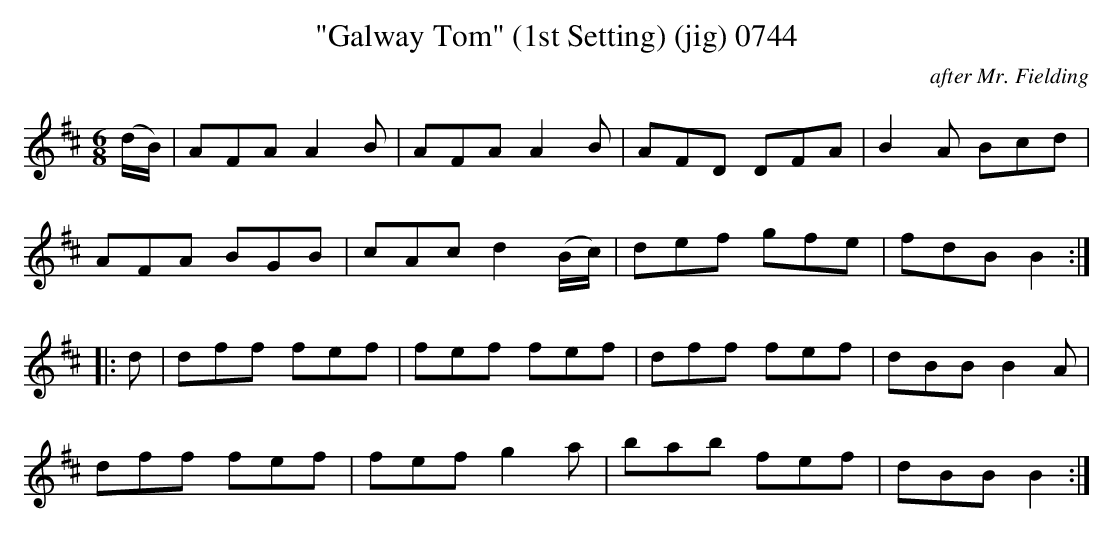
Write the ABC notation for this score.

X:1
T:"Galway Tom" (1st Setting) (jig) 0744
C:after Mr. Fielding
BRENNAN July 2003 (HTTP://WWW.SOSYOURMOM.COM)
M:6/8
L:1/8
K:D
(d/2B/2)|AFA A2B|AFA A2B|AFD DFA|B2A Bcd|
AFA BGB|cAc d2(B/2c/2)|def gfe|fdB B2:|
|:d|dff fef|fef fef|dff fef|dBB B2A|
dff fef|fef g2a|bab fef|dBB B2:|
